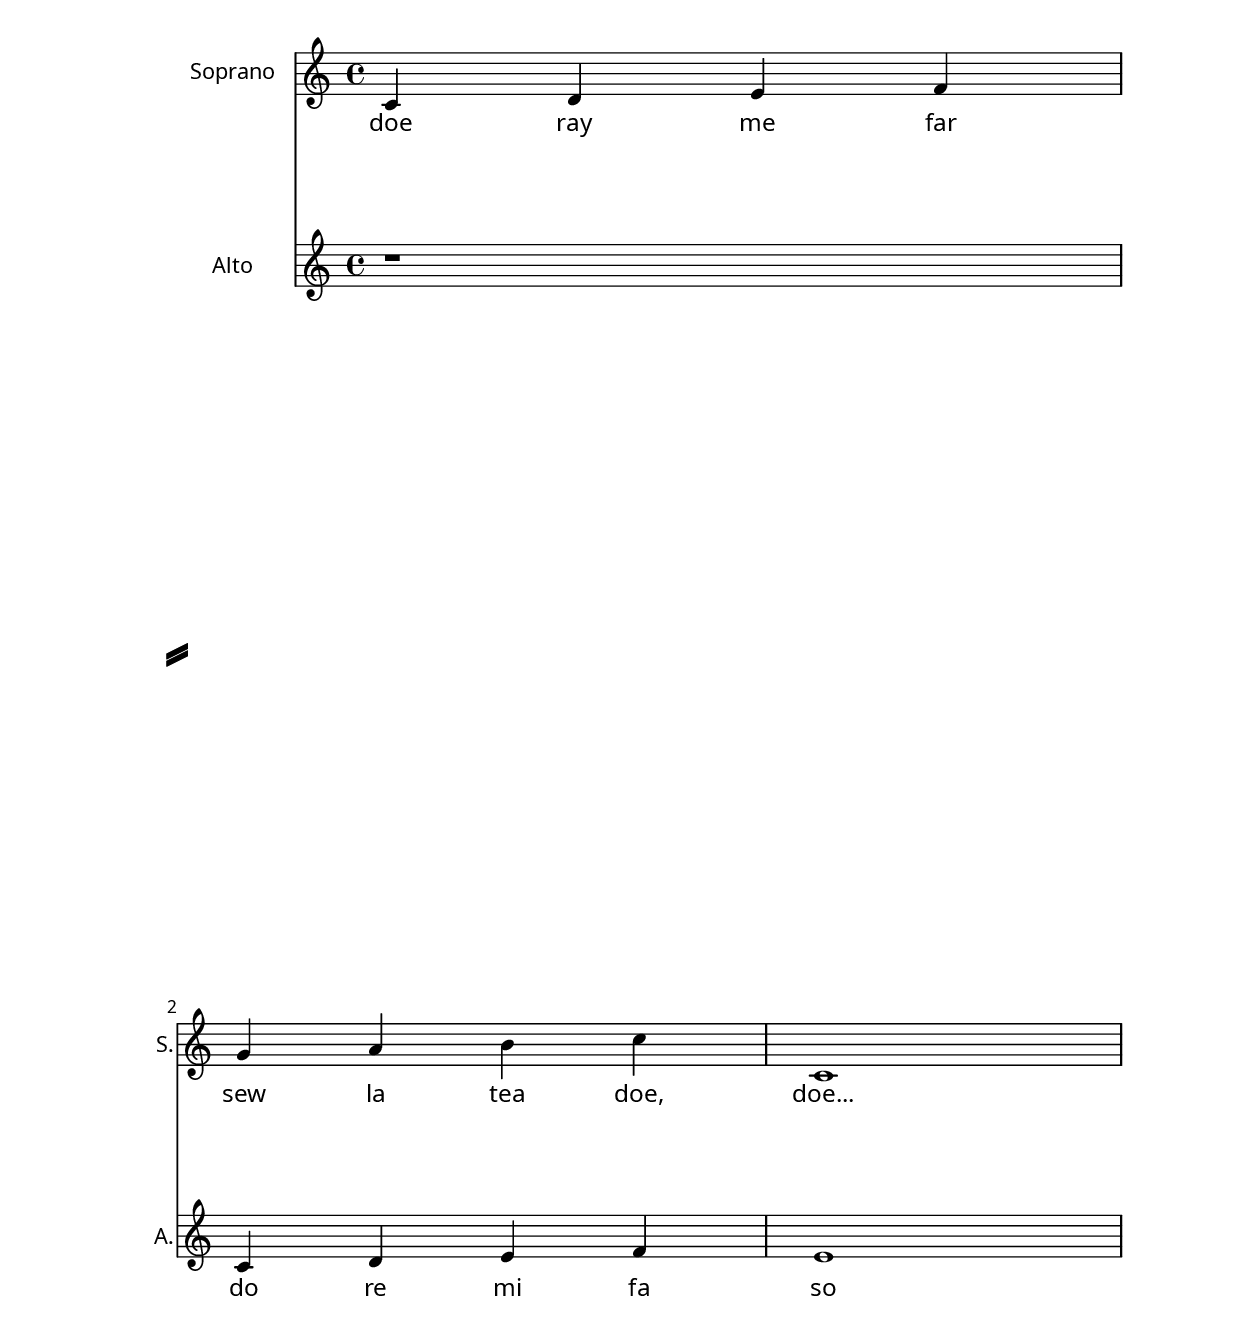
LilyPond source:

% ---------------- Generated using MiXuP ----------------

\paper {
  ragged-last-bottom = ##f
  after-title-space = 20\mm
  top-margin = 15\mm
  bottom-margin = 20\mm
  line-width = 160\mm
  head-separation = 20\mm
  foot-separation = 20\mm
  system-separator-markup = \slashSeparator
  page-spacing-weight = 10
  indent = 20\mm
  two-sided = ##t
  inner-margin = 30\mm
  outer-margin = 20\mm

  #(define fonts
    (make-pango-font-tree
     "Linux Libertine"
     "Linux Libertine C"
     "Inconsolata"
     0.95
   ))
}


\header {
mixup-partitur = "sample"
}

\book {
\score {
<<
\new Staff = "soprano1" <<
\set Staff.instrumentName = "Soprano"
\set Staff.shortInstrumentName = "S."
\new Voice = "soprano1voice" {
\relative c' {
 \clef "G"
 \key c \major
 \override Staff.TimeSignature #'style = #'default \time 4/4
 c4 d4 e4 f4 | g4 a4 b4 c4 | c,1
}
}
\new Lyrics = "soprano1x1" \lyricsto "soprano1voice" {
\lyricmode {
 "doe" "ray" "me" "far" "sew" "la" "tea" "doe," "doe..."
}
}
\new AltLyrics = "soprano1x2" \lyricsto "soprano1voice" {
\lyricmode {
 "do" "re" "mi" "fa" "so" "la" "ti" "do," "do."
}
}
>>
\new Staff = "alto2" <<
\set Staff.instrumentName = "Alto"
\set Staff.shortInstrumentName = "A."
\new Voice = "alto2voice" {
\relative c' {
 \clef "G"
 \key c \major
 \override Staff.TimeSignature #'style = #'default \time 4/4
 r1 | c4 d4 e4 f4 | e1
}
}
\new Lyrics = "alto2x1" \lyricsto "alto2voice" {
\lyricmode {
 "do" "re" "mi" "fa" "so" "la"
}
}
>>
>>
}
}
